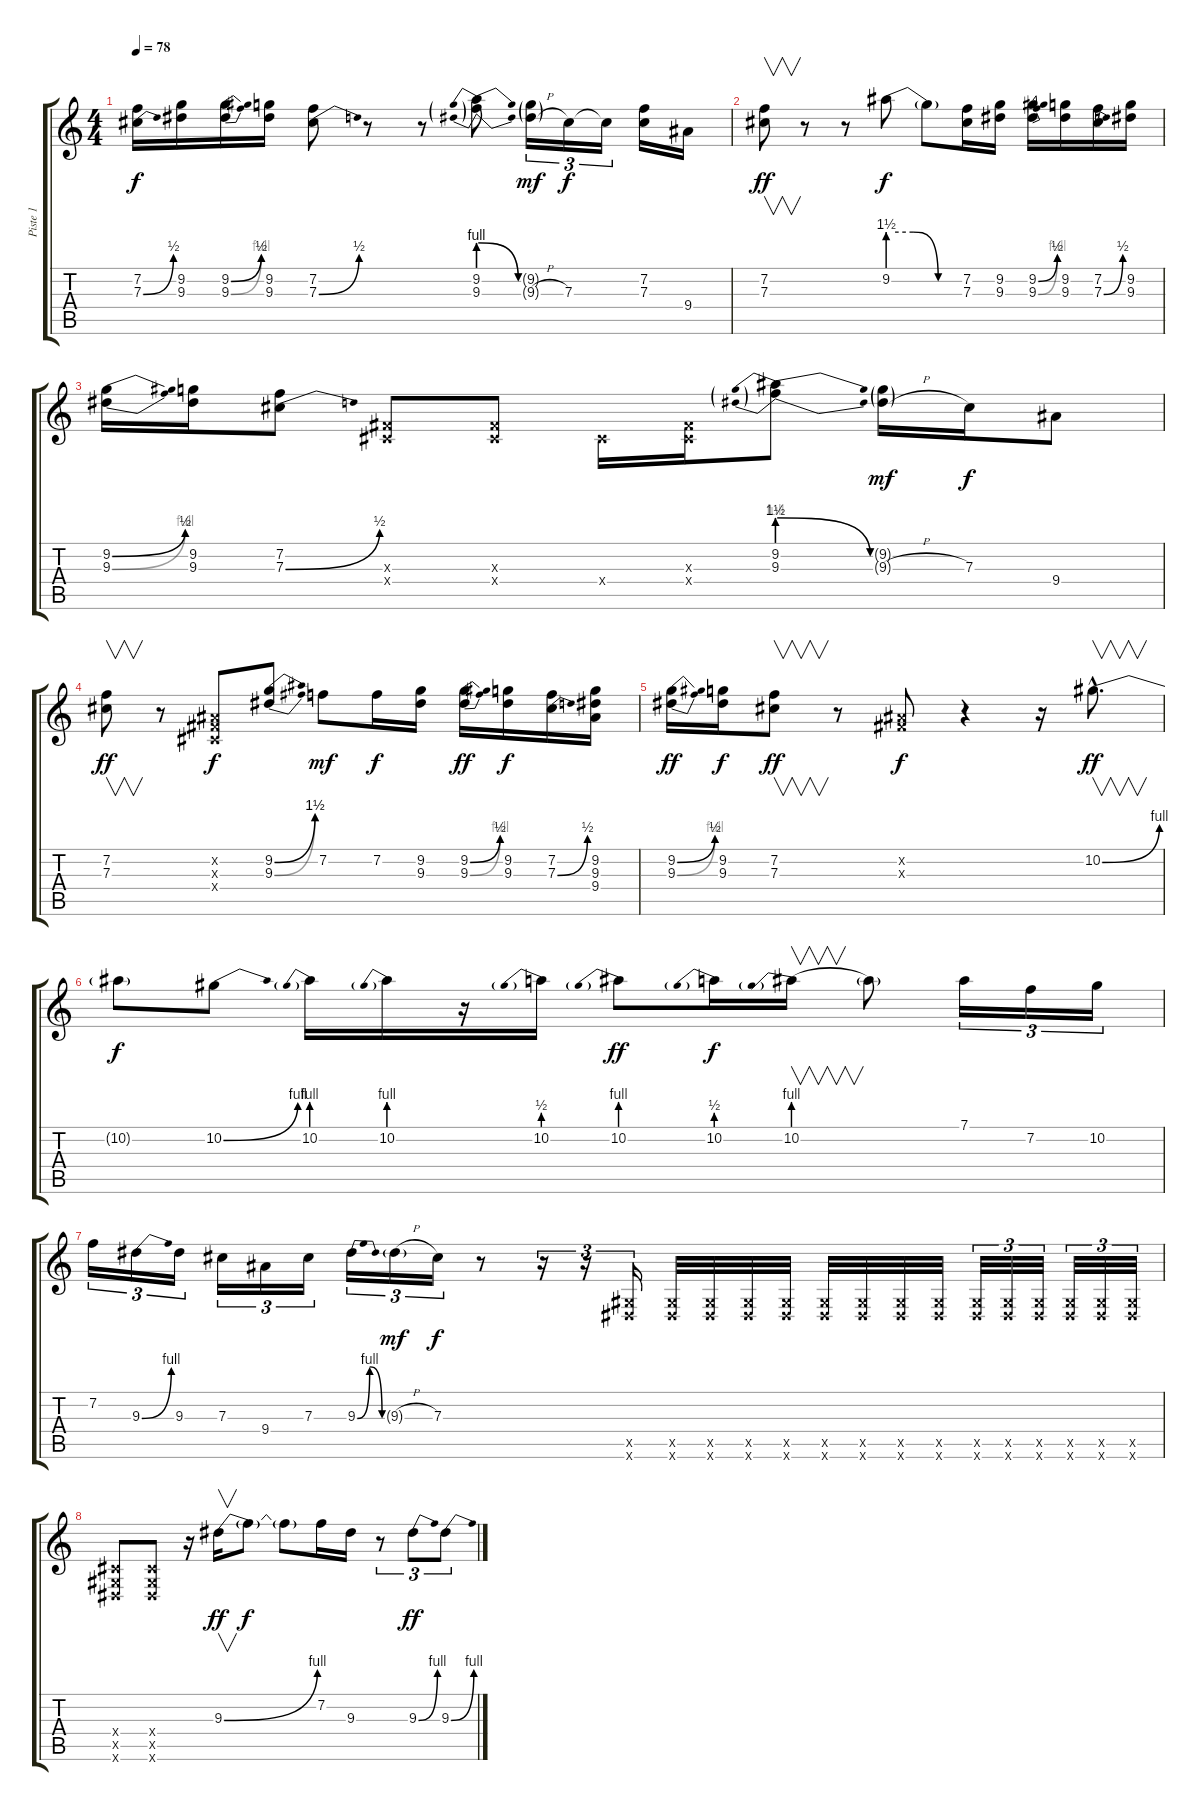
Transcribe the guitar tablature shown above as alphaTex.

\track ("Piste 1" "Piste 1") {instrument overdrivenguitar}
\staff {score tabs}
\tuning (Eb4 Bb3 Gb3 Db3 Ab2 Eb2) {hide}
\ts (4 4)
\tempo 78
\clef g2
\ks c
(7.2 7.3{be (bend 0 0 60 2)}).16{dy f} (9.2 9.3).16 (9.2{be (bend 0 0 60 2)} 9.3{be (bend 0 0 60 4)}).16 (9.2 9.3).16 (7.2 7.3{be (bend 0 0 60 2)}).8 r.8 r.8 (9.2{be (prebendrelease 0 4 60 0)} 9.3{be (prebendrelease 0 4 60 0)}).8 (9.2{g} 9.3{h g}).16{tu (3 2) dy mf} 7.3.16{tu (3 2) dy f} 7.3{t}.16{tu (3 2)} (7.2 7.3).16 9.4.16 |
(7.2 7.3).8{v dy ff} r.8 r.8 9.2{be (custom 0 6 20 6 40 0 60 0)}.8{dy f} 9.2{t}.8 (7.2 7.3).16 (9.2 9.3).16 (9.2{be (bend 0 0 60 2)} 9.3{be (bend 0 0 60 4)}).16 (9.2 9.3).16 (7.2 7.3{be (bend 0 0 60 2)}).16 (9.2 9.3).16 |
(9.2{be (bend 0 0 60 2)} 9.3{be (bend 0 0 60 4)}).16 (9.2 9.3).16 (7.2 7.3{be (bend 0 0 60 2)}).8 (0.3{x} 0.4{x}).8 (0.3{x} 0.4{x}).8 0.4{x}.16 (0.3{x} 0.4{x}).16 (9.2{be (prebendrelease 0 6 60 0)} 9.3{be (prebendrelease 0 4 60 0)}).8 (9.2{g} 9.3{h g}).16{dy mf} 7.3.16{dy f} 9.4.8 |
(7.2 7.3).8{v dy ff} r.8 (0.2{x} 0.3{x} 0.4{x}).8{dy f} (9.2{be (bend 0 0 60 6)} 9.3{be (bend 0 0 60 6)}).8 7.2.8{dy mf} 7.2.16{dy f} (9.2 9.3).16 (9.2{be (bend 0 0 60 2)} 9.3{be (bend 0 0 60 4)}).16{dy ff} (9.2 9.3).16{dy f} (7.2 7.3{be (bend 0 0 60 2)}).16 (9.2 9.3 9.4).16 |
(9.2{be (bend 0 0 60 2)} 9.3{be (bend 0 0 60 4)}).16{dy ff} (9.2 9.3).16{dy f} (7.2 7.3).8{v dy ff} r.8 (0.2{x} 0.3{x}).8{dy f} r.4 r.16 10.2{be (bend 0 0 60 4) hac}.8{v d dy ff} |
10.2{t}.8{dy f} 10.2{be (bend 0 0 60 4)}.8 10.2{be (prebend 0 4 60 4)}.16 10.2{be (prebend 0 4 60 4)}.16 r.16 10.2{be (prebend 0 2 60 2)}.16 10.2{be (prebend 0 4 60 4)}.8{dy ff} 10.2{be (prebend 0 2 60 2)}.16{dy f} 10.2{be (prebend 0 4 60 4)}.16{v} 10.2{t}.8 7.1.16{tu (3 2)} 7.2.16{tu (3 2)} 10.2.16{tu (3 2)} |
7.2.16{tu (3 2)} 9.3{be (bend 0 0 60 4)}.16{tu (3 2)} 9.3.16{tu (3 2)} 7.3.16{tu (3 2)} 9.4.16{tu (3 2)} 7.3.16{tu (3 2)} 9.3{be (bendrelease 0 0 15 4 30 4 60 0)}.16{tu (3 2)} 9.3{h g}.16{tu (3 2) dy mf} 7.3.16{tu (3 2) dy f} r.8 r.16{tu (3 2)} r.16{tu (3 2)} (0.5{x} 0.6{x}).16{tu (3 2)} (0.5{x} 0.6{x}).32 (0.5{x} 0.6{x}).32 (0.5{x} 0.6{x}).32 (0.5{x} 0.6{x}).32 (0.5{x} 0.6{x}).32 (0.5{x} 0.6{x}).32 (0.5{x} 0.6{x}).32 (0.5{x} 0.6{x}).32 (0.5{x} 0.6{x}).32{tu (3 2)} (0.5{x} 0.6{x}).32{tu (3 2)} (0.5{x} 0.6{x}).32{tu (3 2)} (0.5{x} 0.6{x}).32{tu (3 2)} (0.5{x} 0.6{x}).32{tu (3 2)} (0.5{x} 0.6{x}).32{tu (3 2)} |
(0.4{x} 0.5{x} 0.6{x}).8 (0.4{x} 0.5{x} 0.6{x}).8 r.16 9.3{be (bend 0 0 60 4)}.16{v dy ff} 9.3{t}.8{dy f} 9.3{t}.8 7.2.16 9.3.16 r.8{tu (3 2)} 9.3{be (bend 0 0 60 4)}.8{tu (3 2) dy ff} 9.3{be (bend 0 0 60 4)}.8{tu (3 2)}
